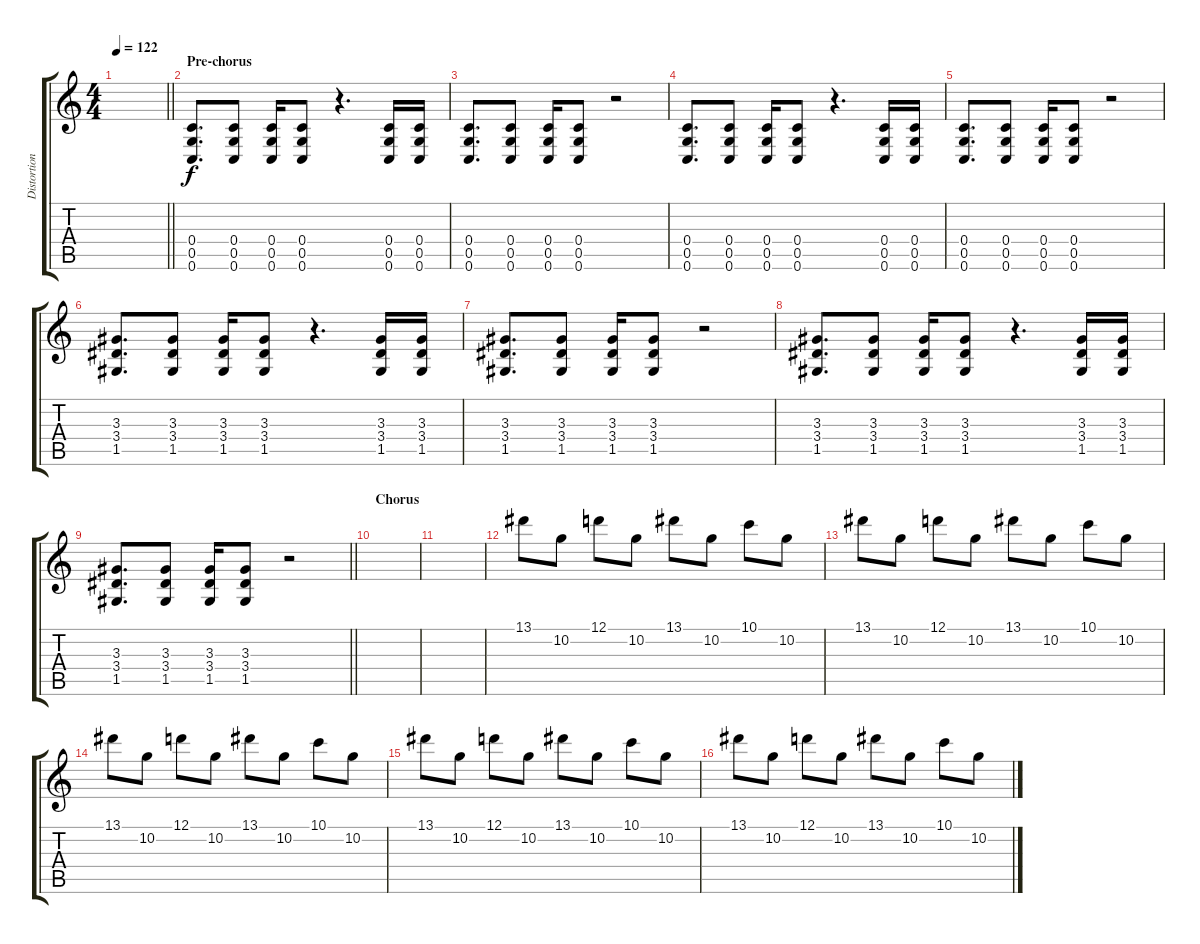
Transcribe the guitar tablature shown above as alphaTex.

\track ("Distortion guitar 02" "Distortion") {instrument overdrivenguitar}
\staff {score tabs}
\tuning (D4 A3 F3 C3 G2 C2) {hide}
\ts (4 4)
\tempo 122
\clef g2
\barLineRight lightlight
\ks c
|
\section ("" "Pre-chorus")
(0.4 0.5 0.6).8{d} (0.4 0.5 0.6).8 (0.4 0.5 0.6).16 (0.4 0.5 0.6).8 r.4{d} (0.4 0.5 0.6).16 (0.4 0.5 0.6).16 |
(0.4 0.5 0.6).8{d} (0.4 0.5 0.6).8 (0.4 0.5 0.6).16 (0.4 0.5 0.6).8 r.2 |
(0.4 0.5 0.6).8{d} (0.4 0.5 0.6).8 (0.4 0.5 0.6).16 (0.4 0.5 0.6).8 r.4{d} (0.4 0.5 0.6).16 (0.4 0.5 0.6).16 |
(0.4 0.5 0.6).8{d} (0.4 0.5 0.6).8 (0.4 0.5 0.6).16 (0.4 0.5 0.6).8 r.2 |
(3.3 3.4 1.5).8{d} (3.3 3.4 1.5).8 (3.3 3.4 1.5).16 (3.3 3.4 1.5).8 r.4{d} (3.3 3.4 1.5).16 (3.3 3.4 1.5).16 |
(3.3 3.4 1.5).8{d} (3.3 3.4 1.5).8 (3.3 3.4 1.5).16 (3.3 3.4 1.5).8 r.2 |
(3.3 3.4 1.5).8{d} (3.3 3.4 1.5).8 (3.3 3.4 1.5).16 (3.3 3.4 1.5).8 r.4{d} (3.3 3.4 1.5).16 (3.3 3.4 1.5).16 |
\barLineRight lightlight
(3.3 3.4 1.5).8{d} (3.3 3.4 1.5).8 (3.3 3.4 1.5).16 (3.3 3.4 1.5).8 r.2 |
\section ("" "Chorus")
|
|
13.1.8{volume 7 balance 10} 10.2.8 12.1.8 10.2.8 13.1.8 10.2.8 10.1.8 10.2.8 |
13.1.8 10.2.8 12.1.8 10.2.8 13.1.8 10.2.8 10.1.8 10.2.8 |
13.1.8 10.2.8 12.1.8 10.2.8 13.1.8 10.2.8 10.1.8 10.2.8 |
13.1.8 10.2.8 12.1.8 10.2.8 13.1.8 10.2.8 10.1.8 10.2.8 |
13.1.8 10.2.8 12.1.8 10.2.8 13.1.8 10.2.8 10.1.8 10.2.8
